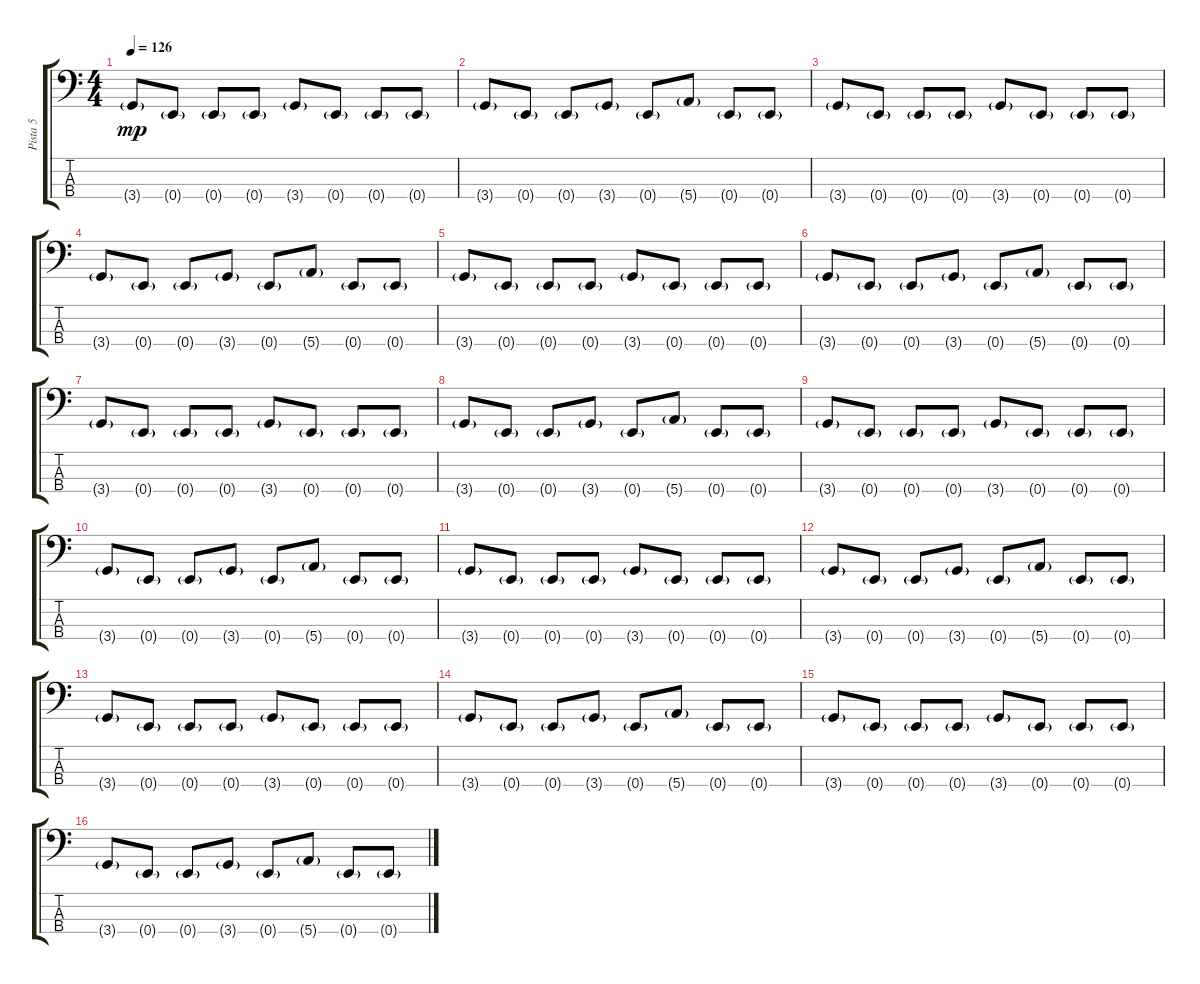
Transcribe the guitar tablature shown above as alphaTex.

\track ("Pista 5" "Pista 5") {instrument electricbassfinger}
\staff {score tabs}
\tuning (G2 D2 A1 E1) {hide}
\ts (4 4)
\tempo 126
\clef f4
\ks c
3.4{g}.8{dy mp} 0.4{g}.8 0.4{g}.8 0.4{g}.8 3.4{g}.8 0.4{g}.8 0.4{g}.8 0.4{g}.8 |
3.4{g}.8 0.4{g}.8 0.4{g}.8 3.4{g}.8 0.4{g}.8 5.4{g}.8 0.4{g}.8 0.4{g}.8 |
3.4{g}.8 0.4{g}.8 0.4{g}.8 0.4{g}.8 3.4{g}.8 0.4{g}.8 0.4{g}.8 0.4{g}.8 |
3.4{g}.8 0.4{g}.8 0.4{g}.8 3.4{g}.8 0.4{g}.8 5.4{g}.8 0.4{g}.8 0.4{g}.8 |
3.4{g}.8 0.4{g}.8 0.4{g}.8 0.4{g}.8 3.4{g}.8 0.4{g}.8 0.4{g}.8 0.4{g}.8 |
3.4{g}.8 0.4{g}.8 0.4{g}.8 3.4{g}.8 0.4{g}.8 5.4{g}.8 0.4{g}.8 0.4{g}.8 |
3.4{g}.8 0.4{g}.8 0.4{g}.8 0.4{g}.8 3.4{g}.8 0.4{g}.8 0.4{g}.8 0.4{g}.8 |
3.4{g}.8 0.4{g}.8 0.4{g}.8 3.4{g}.8 0.4{g}.8 5.4{g}.8 0.4{g}.8 0.4{g}.8 |
3.4{g}.8 0.4{g}.8 0.4{g}.8 0.4{g}.8 3.4{g}.8 0.4{g}.8 0.4{g}.8 0.4{g}.8 |
3.4{g}.8 0.4{g}.8 0.4{g}.8 3.4{g}.8 0.4{g}.8 5.4{g}.8 0.4{g}.8 0.4{g}.8 |
3.4{g}.8 0.4{g}.8 0.4{g}.8 0.4{g}.8 3.4{g}.8 0.4{g}.8 0.4{g}.8 0.4{g}.8 |
3.4{g}.8 0.4{g}.8 0.4{g}.8 3.4{g}.8 0.4{g}.8 5.4{g}.8 0.4{g}.8 0.4{g}.8 |
3.4{g}.8 0.4{g}.8 0.4{g}.8 0.4{g}.8 3.4{g}.8 0.4{g}.8 0.4{g}.8 0.4{g}.8 |
3.4{g}.8 0.4{g}.8 0.4{g}.8 3.4{g}.8 0.4{g}.8 5.4{g}.8 0.4{g}.8 0.4{g}.8 |
3.4{g}.8 0.4{g}.8 0.4{g}.8 0.4{g}.8 3.4{g}.8 0.4{g}.8 0.4{g}.8 0.4{g}.8 |
3.4{g}.8 0.4{g}.8 0.4{g}.8 3.4{g}.8 0.4{g}.8 5.4{g}.8 0.4{g}.8 0.4{g}.8
